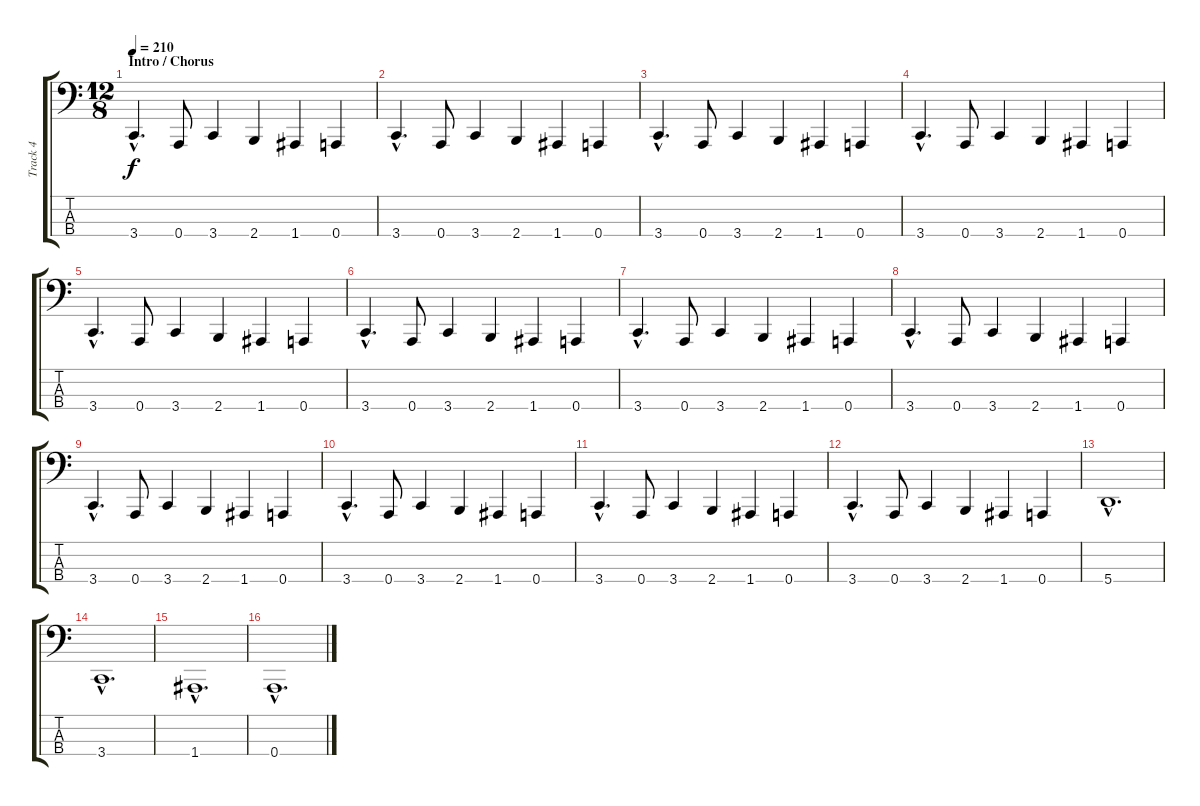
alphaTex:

\track ("Track 4" "Track 4") {instrument electricbassfinger}
\staff {score tabs}
\tuning (D2 A1 E1 A0) {hide}
\ts (12 8)
\section ("" "Intro / Chorus")
\tempo 210
\clef f4
\ks c
3.4{hac}.4{d dy f instrument electricbassfinger} 0.4.8 3.4.4 2.4.4 1.4.4 0.4.4 |
3.4{hac}.4{d} 0.4.8 3.4.4 2.4.4 1.4.4 0.4.4 |
3.4{hac}.4{d} 0.4.8 3.4.4 2.4.4 1.4.4 0.4.4 |
3.4{hac}.4{d} 0.4.8 3.4.4 2.4.4 1.4.4 0.4.4 |
3.4{hac}.4{d} 0.4.8 3.4.4 2.4.4 1.4.4 0.4.4 |
3.4{hac}.4{d} 0.4.8 3.4.4 2.4.4 1.4.4 0.4.4 |
3.4{hac}.4{d} 0.4.8 3.4.4 2.4.4 1.4.4 0.4.4 |
3.4{hac}.4{d} 0.4.8 3.4.4 2.4.4 1.4.4 0.4.4 |
3.4{hac}.4{d} 0.4.8 3.4.4 2.4.4 1.4.4 0.4.4 |
3.4{hac}.4{d} 0.4.8 3.4.4 2.4.4 1.4.4 0.4.4 |
3.4{hac}.4{d} 0.4.8 3.4.4 2.4.4 1.4.4 0.4.4 |
3.4{hac}.4{d} 0.4.8 3.4.4 2.4.4 1.4.4 0.4.4 |
5.4{hac}.1{d} |
3.4{hac}.1{d} |
1.4{hac}.1{d} |
0.4{hac}.1{d}
